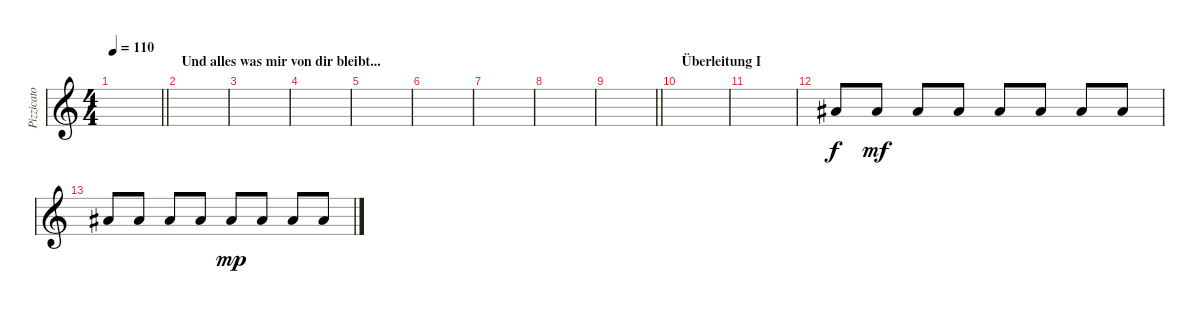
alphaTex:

\track ("Pizzicato Strings (Staff 1)" "Pizzicato ") {instrument pizzicatostrings}
\staff {score}
\tuning (E4 B3 G3 D3 A2 E2 B1) {hide}
\ts (4 4)
\tempo 110
\clef g2
\barLineRight lightlight
\ks c
|
\section ("" "Und alles was mir von dir bleibt...")
|
|
|
|
|
|
|
\barLineRight lightlight
|
\section ("" "Überleitung I")
|
|
6.1.8 6.1.8{dy mf} 6.1.8 6.1.8 6.1.8 6.1.8 6.1.8 6.1.8 |
6.1.8 6.1.8 6.1.8 6.1.8 6.1.8{dy mp} 6.1.8 6.1.8 6.1.8
